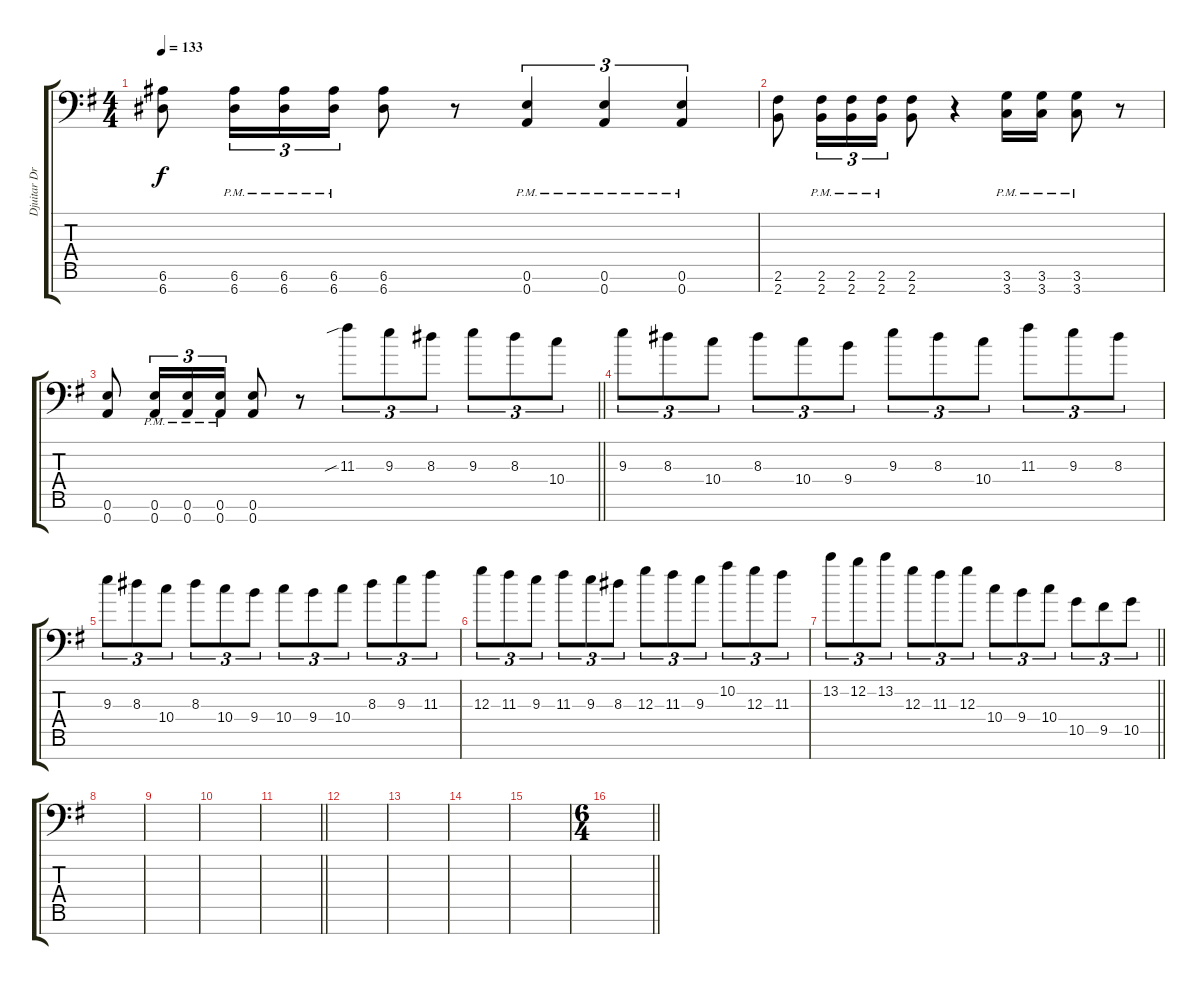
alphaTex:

\track ("Djuitar Dropped A" "Djuitar Dr") {instrument distortionguitar}
\staff {score tabs}
\tuning (E4 B3 G3 D3 A2 E2 A1) {hide}
\ts (4 4)
\tempo 133
\clef f4
\ks eminor
(6.6 6.7).8{dy f} (6.6{pm} 6.7{pm}).16{tu (3 2)} (6.6{pm} 6.7{pm}).16{tu (3 2)} (6.6{pm} 6.7{pm}).16{tu (3 2)} (6.6 6.7).8 r.8 (0.6{pm} 0.7{pm}).4{tu (3 2)} (0.6{pm} 0.7{pm}).4{tu (3 2)} (0.6{pm} 0.7{pm}).4{tu (3 2)} |
(2.6 2.7).8 (2.6{pm} 2.7{pm}).16{tu (3 2)} (2.6{pm} 2.7{pm}).16{tu (3 2)} (2.6{pm} 2.7{pm}).16{tu (3 2)} (2.6 2.7).8 r.4 (3.6{pm} 3.7{pm}).16 (3.6{pm} 3.7{pm}).16 (3.6{pm} 3.7{pm}).8 r.8 |
\barLineRight lightlight
(0.6 0.7).8 (0.6{pm} 0.7{pm}).16{tu (3 2)} (0.6{pm} 0.7{pm}).16{tu (3 2)} (0.6{pm} 0.7{pm}).16{tu (3 2)} (0.6 0.7).8 r.8 11.3{sib}.8{tu (3 2)} 9.3.8{tu (3 2)} 8.3.8{tu (3 2)} 9.3.8{tu (3 2)} 8.3.8{tu (3 2)} 10.4.8{tu (3 2)} |
9.3.8{tu (3 2)} 8.3.8{tu (3 2)} 10.4.8{tu (3 2)} 8.3.8{tu (3 2)} 10.4.8{tu (3 2)} 9.4.8{tu (3 2)} 9.3.8{tu (3 2)} 8.3.8{tu (3 2)} 10.4.8{tu (3 2)} 11.3.8{tu (3 2)} 9.3.8{tu (3 2)} 8.3.8{tu (3 2)} |
9.3.8{tu (3 2)} 8.3.8{tu (3 2)} 10.4.8{tu (3 2)} 8.3.8{tu (3 2)} 10.4.8{tu (3 2)} 9.4.8{tu (3 2)} 10.4.8{tu (3 2)} 9.4.8{tu (3 2)} 10.4.8{tu (3 2)} 8.3.8{tu (3 2)} 9.3.8{tu (3 2)} 11.3.8{tu (3 2)} |
12.3.8{tu (3 2)} 11.3.8{tu (3 2)} 9.3.8{tu (3 2)} 11.3.8{tu (3 2)} 9.3.8{tu (3 2)} 8.3.8{tu (3 2)} 12.3.8{tu (3 2)} 11.3.8{tu (3 2)} 9.3.8{tu (3 2)} 10.2.8{tu (3 2)} 12.3.8{tu (3 2)} 11.3.8{tu (3 2)} |
\barLineRight lightlight
13.2.8{tu (3 2)} 12.2.8{tu (3 2)} 13.2.8{tu (3 2)} 12.3.8{tu (3 2)} 11.3.8{tu (3 2)} 12.3.8{tu (3 2)} 10.4.8{tu (3 2)} 9.4.8{tu (3 2)} 10.4.8{tu (3 2)} 10.5.8{tu (3 2)} 9.5.8{tu (3 2)} 10.5.8{tu (3 2)} |
\section ("" "")
|
|
|
\barLineRight lightlight
|
|
|
|
|
\ts (6 4)
\barLineRight lightlight
